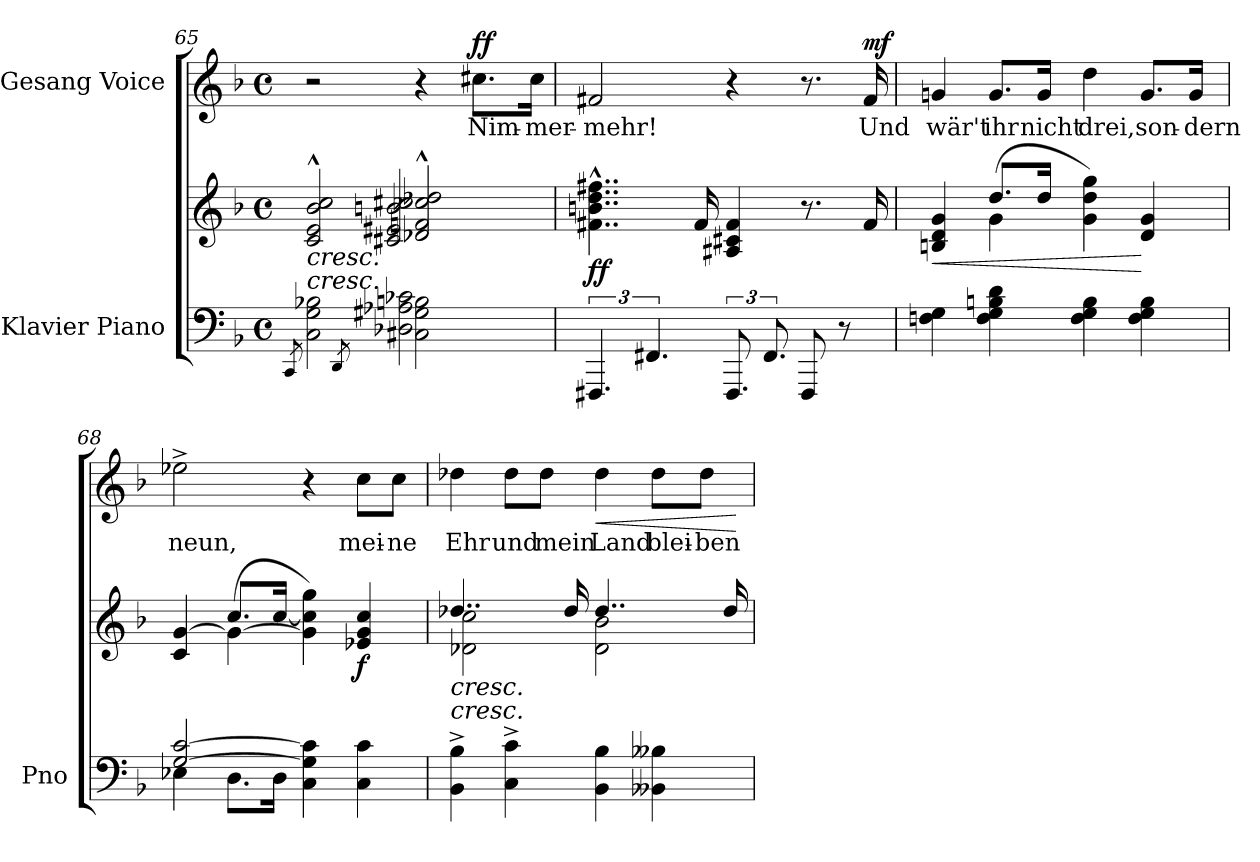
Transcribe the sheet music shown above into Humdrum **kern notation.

**kern	**kern	**dynam	**kern	**text	**dynam
*part2	*part2	*part2	*part1	*part1	*part1
*staff3	*staff2	*staff2/3	*staff1	*staff1	*staff1
*I"Klavier Piano	*	*	*I"Gesang Voice	*	*
*I'Pno	*	*	*	*	*
*clefF4	*clefG2	*	*clefG2	*	*
*k[b-]	*k[b-]	*	*k[b-]	*	*
*M4/4	*M4/4	*	*M4/4	*	*
*met(c)	*met(c)	*	*met(c)	*	*
=65	=65	=65	=65	=65	=65
8qCC/	.	.	.	.	.
*^	*^	*	*	*	*
!	!	!LO:TX:b:i:t=cresc.	!	!	!	!	!
!	!	!LO:TX:b:i:t=cresc.	!	!	!	!	!
2C\ 2G\ 2B-X\	2ryy	2c/^^ 2e/^^ 2b-/^^ 2cc/^^	2ryy	.	2r	.	.
8qDD/	.	.	.	.	.	.	.
2C#X\ 2G#X!\ 2Bn!\	2D-X\ 2A-X\ 2c-X\	2d-X/^^ 2fn/^^ 2cc-X/^^ 2dd-X/^^	2c#X/ 2e#X!/ 2bn!/ 2cc#X!/	.	4r	.	.
!	!	!	!	!	!	!LO:LY:b	!LO:DY:a
.	.	.	.	.	8.cc#X\L	Nim-	ff
!	!	!	!	!	!	!LO:LY:b	!
.	.	.	.	.	16cc#\Jk	-mer-	.
*v	*v	*	*	*	*	*	*
*	*v	*v	*	*	*	*
=66	=66	=66	=66	=66	=66
!	!	!LO:DY:b	!	!LO:LY:b	!
6.FFF#X/	4..f#X\^^ 4..bn\^^ 4..dd\^^ 4..ff#X\^^	ff	2f#X/	-mehr!	.
6.FF#X/	.	.	.	.	.
.	16f#/	.	.	.	.
12.FFF#/	4A#X/ 4c#X/ 4f#/	.	4r	.	.
12.FF#/	.	.	.	.	.
8FFF#/	8.r	.	8.r	.	.
8r	.	.	.	.	.
!	!	!	!	!LO:LY:b	!LO:DY:a
.	16f#/	.	16f#/	Und	mf
!!LO:LB:g=z
=67	=67	=67	=67	=67	=67
!	!	!LO:HP:b	!	!LO:LY:b	!
*	*^	*	*	*	*
4Fn\ 4G\	4Bn/ 4d/ 4g/	4ryy	<	4gn/	wär't	.
!	!	!	!	!	!LO:LY:b	!
4F\ 4G\ 4Bn\ 4d\	(>4g\	8.dd/L	.	8.g/L	ihr	.
!	!	!	!	!	!LO:LY:b	!
.	.	16dd/Jk	.	16g/Jk	nicht	.
!	!	!	!	!	!LO:LY:b	!
4F\ 4G\ 4B\	4g\ 4dd\ 4gg\)	2ryy	.	4dd\	drei,	.
!	!	!	!	!	!LO:LY:b	!
4F\ 4G\ 4B\	4d/ 4g/	.	[	8.g/L	son-	.
!	!	!	!	!	!LO:LY:b	!
.	.	.	.	16g/Jk	-dern	.
=68	=68	=68	=68	=68	=68	=68
*^	*	*	*	*	*	*
!	!	!	!	!	!	!LO:LY:b	!
[2G/ [2c/	4E-X\	4c/ [<4g/	4ryy	.	2ee-X^\	neun,	.
.	8.D\L	(>4g\_	8.cc/L	.	.	.	.
.	16D\Jk	.	[<16cc/Jk	.	.	.	.
4C\ 4G\] 4c\]	2ryy	4g\] 4cc\] 4gg\)	2ryy	.	4r	.	.
!	!	!	!	!LO:DY:b	!	!LO:LY:b	!
4C\ 4c\	.	4e-X/ 4g/ 4cc/	.	f	8cc\L	mei-	.
!	!	!	!	!	!	!LO:LY:b	!
.	.	.	.	.	8cc\J	-ne	.
*v	*v	*	*	*	*	*	*
=69	=69	=69	=69	=69	=69	=69
!	!LO:TX:b:i:t=cresc.	!	!	!	!	!
!	!LO:TX:b:i:t=cresc.	!	!	!	!	!
!	!	!	!	!	!LO:LY:b	!
4BB-\^ 4B-\^	4..dd-X/	2d-X\ 2cc\	.	4dd-X\	Ehr	.
!	!	!	!	!	!LO:LY:b	!
4C\^ 4c\^	.	.	.	8dd-\L	und	.
!	!	!	!	!	!LO:LY:b	!
.	.	.	.	8dd-\J	mein	.
.	16dd-/	.	.	.	.	.
!	!	!	!	!	!LO:LY:b	!LO:HP:b
4BB-\ 4B-\	4..dd-/	2d-\ 2b-\	.	4dd-\	Land	<
!	!	!	!	!	!LO:LY:b	!
4BB--X\ 4B--X\	.	.	.	8dd-\L	blei-	.
!	!	!	!	!	!LO:LY:b	!
.	.	.	.	8dd-\J	-ben	.
.	16dd-/	.	.	.	.	.
*	*v	*v	*	*	*	*
.	.	.	.	.	[
=	=	=	=	=	=
*-	*-	*-	*-	*-	*-
